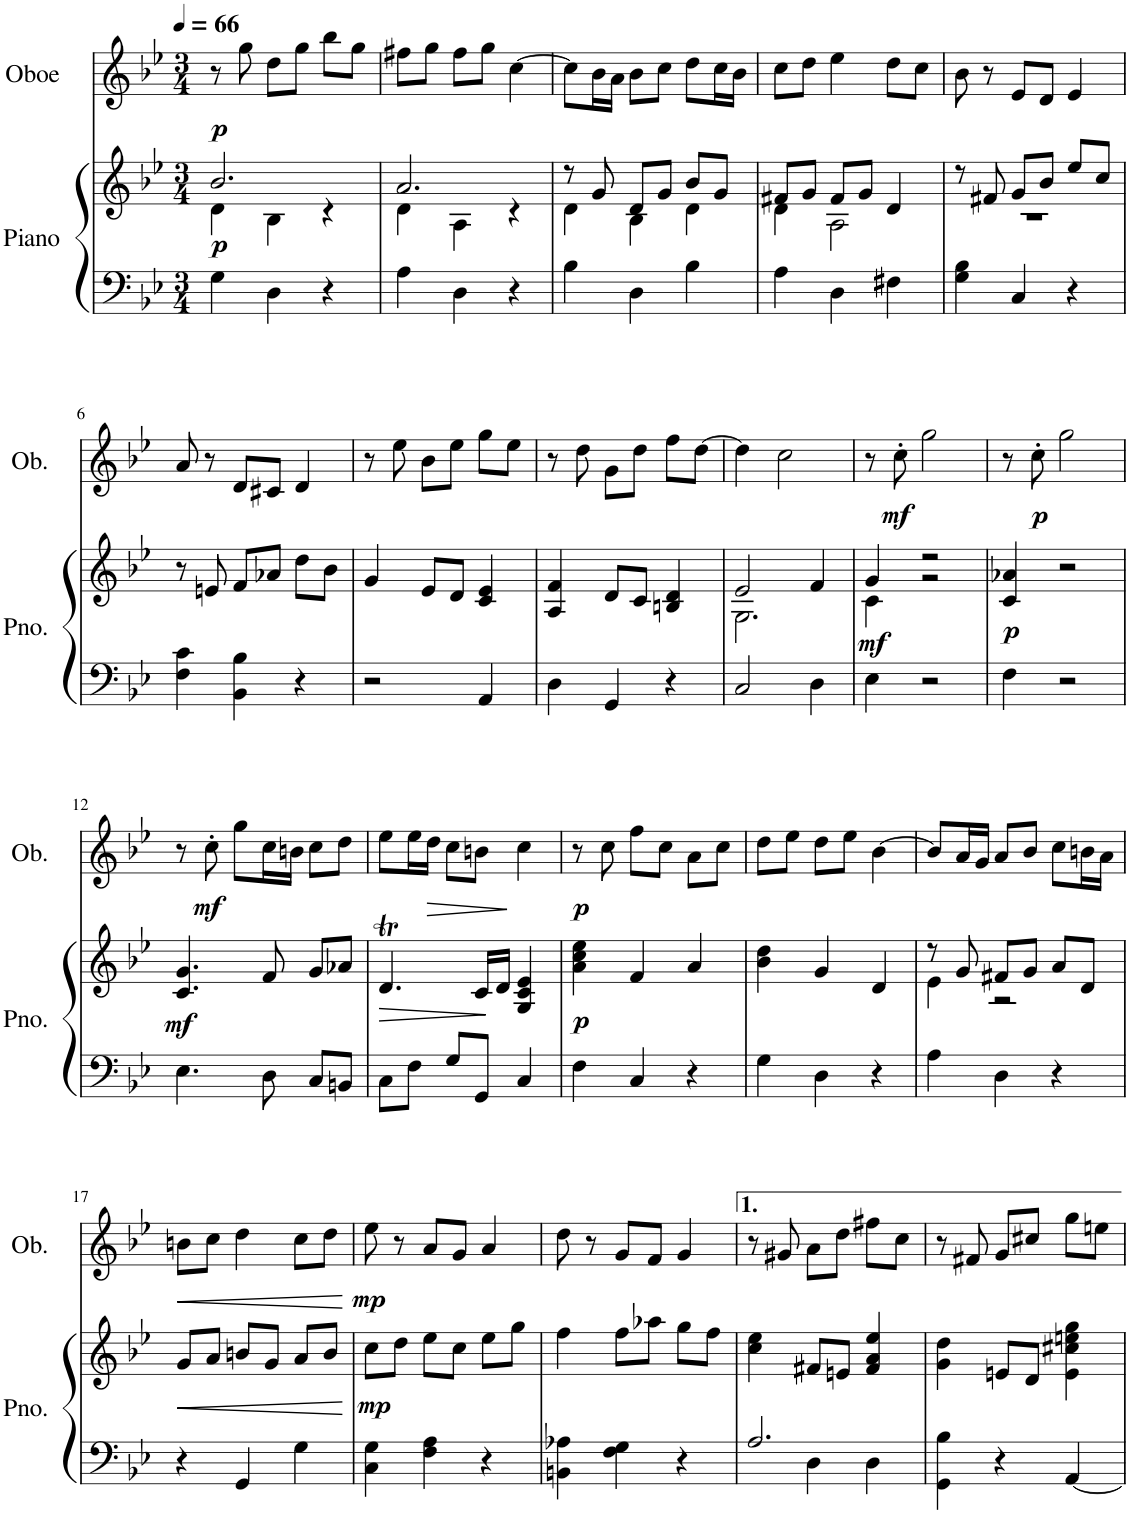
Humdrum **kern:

**kern	**kern	**dynam	**kern	**dynam
*part2	*part2	*part2	*part1	*part1
*staff3	*staff2	*staff2/3	*staff1	*staff1
*I"Piano	*	*	*I"Oboe	*
*I'Pno.	*	*	*I'Ob.	*
*clefF4	*clefG2	*	*clefG2	*
*k[b-e-]	*k[b-e-]	*	*k[b-e-]	*
*M3/4	*M3/4	*	*M3/4	*
*MM66	*MM66	*	*MM66	*
=1	=1	=1	=1	=1
*	*^	*	*	*
!	!	!	!LO:DY:b	!	!LO:DY:b
4G\	2.b-/	4d\	p	8r	p
.	.	.	.	8gg\	.
4D\	.	4B-\	.	8dd\L	.
.	.	.	.	8gg\J	.
4r	.	4r	.	8bb-\L	.
.	.	.	.	8gg\J	.
=2	=2	=2	=2	=2	=2
4A\	2.a/	4d\	.	8ff#X\L	.
.	.	.	.	8gg\J	.
4D\	.	4A\	.	8ff#\L	.
.	.	.	.	8gg\J	.
4r	.	4r	.	[4cc\	.
=3	=3	=3	=3	=3	=3
4B-\	8r	4d\	.	8cc\L]	.
.	8g/	.	.	16b-\L	.
.	.	.	.	16a\JJ	.
4D\	8d/L	4B-\	.	8b-\L	.
.	8g/J	.	.	8cc\J	.
4B-\	8b-/L	4d\	.	8dd\L	.
.	8g/J	.	.	16cc\L	.
.	.	.	.	16b-\JJ	.
=4	=4	=4	=4	=4	=4
4A\	8f#X/L	4d\	.	8cc\L	.
.	8g/J	.	.	8dd\J	.
4D\	8f#/L	2A\	.	4ee-\	.
.	8g/J	.	.	.	.
4F#X\	4d/	.	.	8dd\L	.
.	.	.	.	8cc\J	.
=5	=5	=5	=5	=5	=5
4G\ 4B-\	8r	2.r	.	8b-\	.
.	8f#X/	.	.	8r	.
4C/	8g/L	.	.	8e-/L	.
.	8b-/J	.	.	8d/J	.
4r	8ee-/L	.	.	4e-/	.
.	8cc/J	.	.	.	.
*	*v	*v	*	*	*
!!LO:LB:g=z
=6	=6	=6	=6	=6
4F\ 4c\	8r	.	8a/	.
.	8en/	.	8r	.
4BB-\ 4B-\	8f/L	.	8d/L	.
.	8a-X/J	.	8c#X/J	.
4r	8dd\L	.	4d/	.
.	8b-\J	.	.	.
=7	=7	=7	=7	=7
2r	4g/	.	8r	.
.	.	.	8ee-\	.
.	8e-/L	.	8b-\L	.
.	8d/J	.	8ee-\J	.
4AA/	4c/ 4e-/	.	8gg\L	.
.	.	.	8ee-\J	.
=8	=8	=8	=8	=8
4D\	4A/ 4f/	.	8r	.
.	.	.	8dd\	.
4GG/	8d/L	.	8g\L	.
.	8c/J	.	8dd\J	.
4r	4Bn/ 4d/	.	8ff\L	.
.	.	.	[8dd\J	.
=9	=9	=9	=9	=9
*	*^	*	*	*
2C/	2e-/	2.G\	.	4dd\]	.
.	.	.	.	2cc\	.
4D\	4f/	.	.	.	.
=10	=10	=10	=10	=10	=10
!	!	!	!LO:DY:b	!	!
4E-\	4g/	4c\	mf	8r	.
!	!	!	!	!	!LO:DY:b
.	.	.	.	8cc'\	mf
2r	2r	2r	.	2gg\	.
=11	=11	=11	=11	=11	=11
!	!	!	!LO:DY:b	!	!
*	*v	*v	*	*	*
4F\	4c/ 4a-X/	p	8r	.
!	!	!	!	!LO:DY:b
.	.	.	8cc'\	p
2r	2r	.	2gg\	.
!!LO:LB:g=z
=12	=12	=12	=12	=12
!	!	!LO:DY:b	!	!
4.E-\	4.c/ 4.g/	mf	8r	.
!	!	!	!	!LO:DY:b
.	.	.	8cc'\	mf
.	.	.	8gg\L	.
8D\	8f/	.	16cc\L	.
.	.	.	16bn\JJ	.
8C/L	8g/L	.	8cc\L	.
8BBn/J	8a-X/J	.	8dd\J	.
=13	=13	=13	=13	=13
!	!	!LO:HP:b	!	!
8C\L	4.dt/	>	8ee-\L	.
8F\J	.	.	16ee-\L	.
!	!	!	!	!LO:HP:b
.	.	.	16dd\JJ	>
8G/L	.	.	8cc\L	.
8GG/J	16c/LL	.	8bn\J	.
.	16d/JJ	]	.	.
4C/	4G/ 4c/ 4e-/	.	4cc\	]
=14	=14	=14	=14	=14
!	!	!LO:DY:b	!	!LO:DY:b
4F\	4a\ 4cc\ 4ee-\	p	8r	p
.	.	.	8cc\	.
4C/	4f/	.	8ff\L	.
.	.	.	8cc\J	.
4r	4a/	.	8a\L	.
.	.	.	8cc\J	.
=15	=15	=15	=15	=15
4G\	4b-\ 4dd\	.	8dd\L	.
.	.	.	8ee-\J	.
4D\	4g/	.	8dd\L	.
.	.	.	8ee-\J	.
4r	4d/	.	[4b-\	.
=16	=16	=16	=16	=16
*	*^	*	*	*
4A\	8r	4e-\	.	8b-/L]	.
.	8g/	.	.	16a/L	.
.	.	.	.	16g/JJ	.
4D\	8f#X/L	2r	.	8a/L	.
.	8g/J	.	.	8b-/J	.
4r	8a/L	.	.	8cc\L	.
.	8d/J	.	.	16bn\L	.
.	.	.	.	16a\JJ	.
*	*v	*v	*	*	*
!!LO:LB:g=z
=17	=17	=17	=17	=17
!	!	!LO:HP:b	!	!LO:HP:b
4r	8g/L	<	8bn\L	<
.	8a/J	.	8cc\J	.
4GG/	8bn/L	.	4dd\	.
.	8g/J	.	.	.
4G\	8a/L	.	8cc\L	.
.	8b/J	.	8dd\J	.
.	.	[	.	[
=18	=18	=18	=18	=18
!	!	!LO:DY:b	!	!LO:DY:b
4C\ 4G\	8cc\L	mp	8ee-\	mp
.	8dd\J	.	8r	.
4F\ 4A\	8ee-\L	.	8a/L	.
.	8cc\J	.	8g/J	.
4r	8ee-\L	.	4a/	.
.	8gg\J	.	.	.
=19	=19	=19	=19	=19
4BBn\ 4A-X\	4ff\	.	8dd\	.
.	.	.	8r	.
4F\ 4G\	8ff\L	.	8g/L	.
.	8aa-X\J	.	8f/J	.
4r	8gg\L	.	4g/	.
.	8ff\J	.	.	.
=20	=20	=20	=20	=20
*^	*	*	*	*
2.A/	4ryy	4cc\ 4ee-\	.	8r	.
.	.	.	.	8g#X/	.
.	4D\	8f#X/L	.	8a\L	.
.	.	8en/J	.	8dd\J	.
.	4D\	4f#/ 4a/ 4ee-/	.	8ff#X\L	.
.	.	.	.	8cc\J	.
*v	*v	*	*	*	*
=21	=21	=21	=21	=21
4GG\ 4B-\	4g\ 4dd\	.	8r	.
.	.	.	8f#X/	.
4r	8en/L	.	8g/L	.
.	8d/J	.	8cc#X/J	.
[4AA/	4e\ 4cc#X\ 4een\ 4gg\	.	8gg\L	.
.	.	.	8een\J	.
=	=	=	=	=
*-	*-	*-	*-	*-
